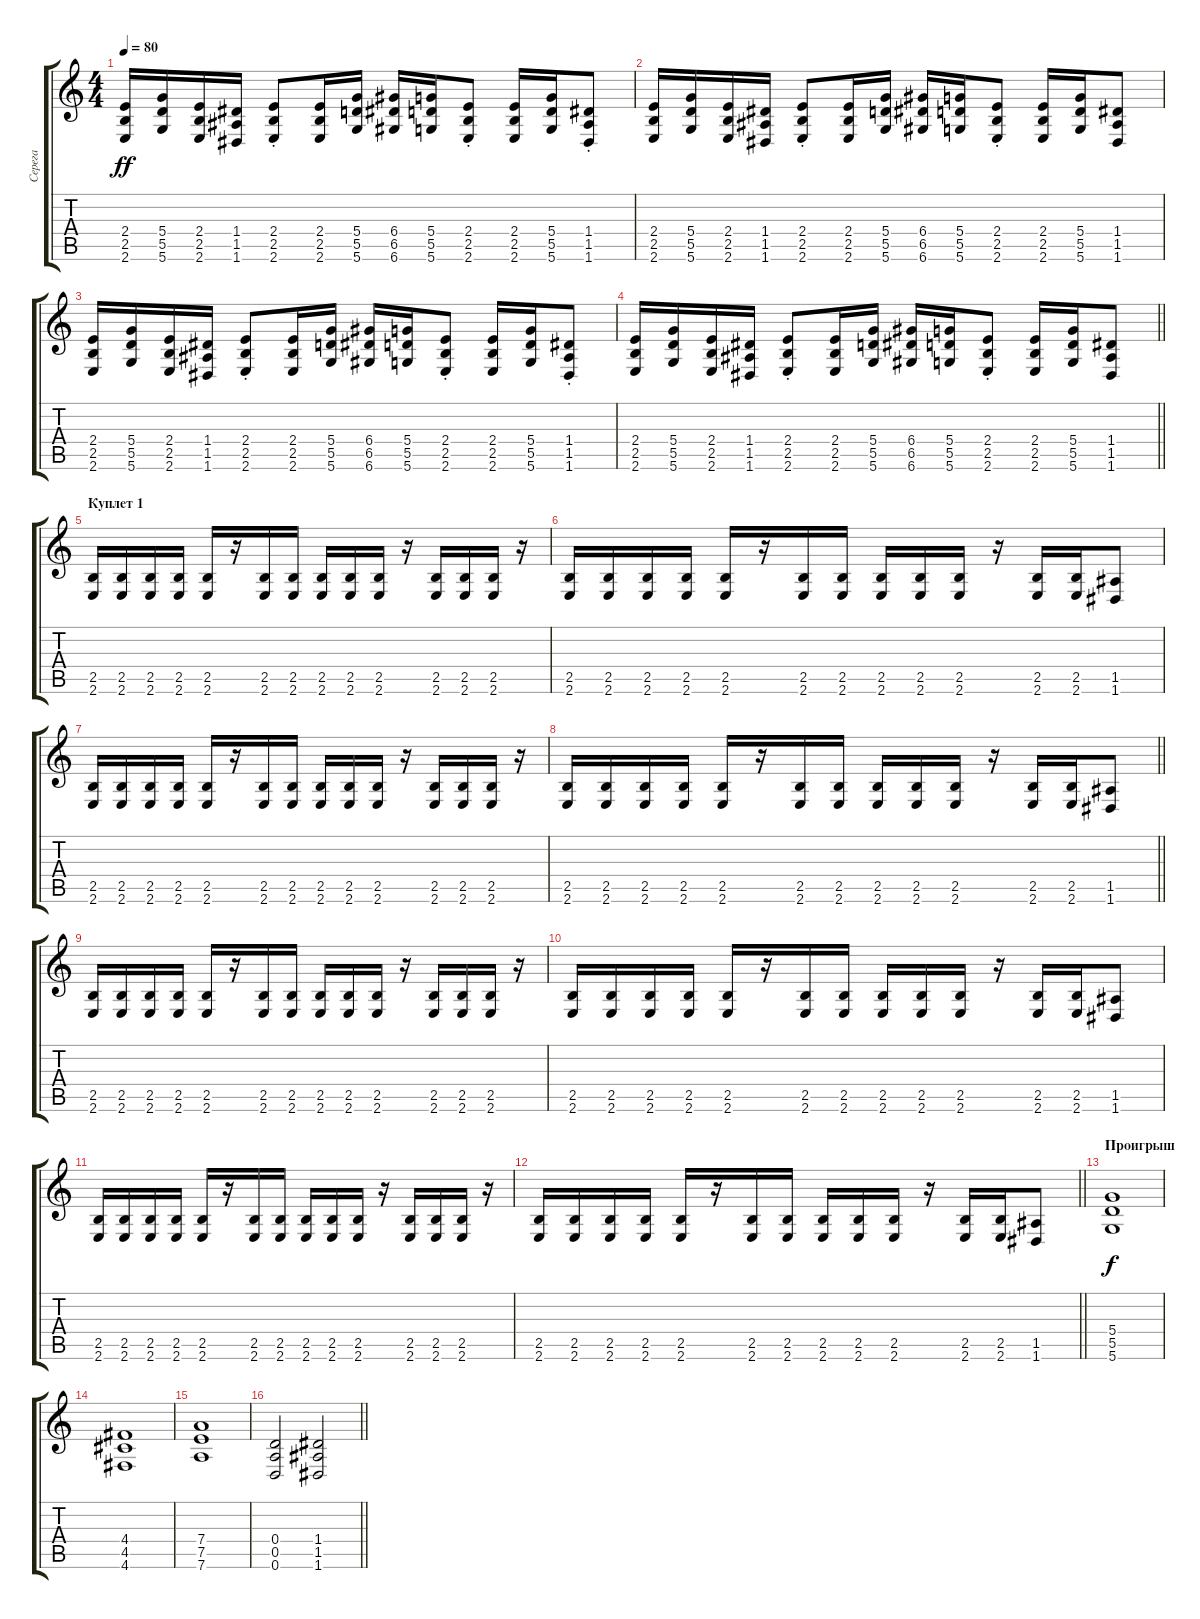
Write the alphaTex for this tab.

\track ("Серега" "Серега") {instrument distortionguitar}
\staff {score tabs}
\tuning (E4 B3 G3 D3 A2 D2) {hide}
\ts (4 4)
\tempo 80
\clef g2
\ks c
(2.4 2.5 2.6).16{dy ff} (5.4 5.5 5.6).16 (2.4 2.5 2.6).16 (1.4 1.5 1.6).16 (2.4{st} 2.5{st} 2.6{st}).8 (2.4 2.5 2.6).16 (5.4 5.5 5.6).16 (6.4 6.5 6.6).16 (5.4 5.5 5.6).16 (2.4{st} 2.5{st} 2.6{st}).8 (2.4 2.5 2.6).16 (5.4 5.5 5.6).16 (1.4{st} 1.5{st} 1.6{st}).8 |
(2.4 2.5 2.6).16 (5.4 5.5 5.6).16 (2.4 2.5 2.6).16 (1.4 1.5 1.6).16 (2.4{st} 2.5{st} 2.6{st}).8 (2.4 2.5 2.6).16 (5.4 5.5 5.6).16 (6.4 6.5 6.6).16 (5.4 5.5 5.6).16 (2.4{st} 2.5{st} 2.6{st}).8 (2.4 2.5 2.6).16 (5.4 5.5 5.6).16 (1.4 1.5 1.6).8 |
(2.4 2.5 2.6).16 (5.4 5.5 5.6).16 (2.4 2.5 2.6).16 (1.4 1.5 1.6).16 (2.4{st} 2.5{st} 2.6{st}).8 (2.4 2.5 2.6).16 (5.4 5.5 5.6).16 (6.4 6.5 6.6).16 (5.4 5.5 5.6).16 (2.4{st} 2.5{st} 2.6{st}).8 (2.4 2.5 2.6).16 (5.4 5.5 5.6).16 (1.4{st} 1.5{st} 1.6{st}).8 |
\barLineRight lightlight
(2.4 2.5 2.6).16 (5.4 5.5 5.6).16 (2.4 2.5 2.6).16 (1.4 1.5 1.6).16 (2.4{st} 2.5{st} 2.6{st}).8 (2.4 2.5 2.6).16 (5.4 5.5 5.6).16 (6.4 6.5 6.6).16 (5.4 5.5 5.6).16 (2.4{st} 2.5{st} 2.6{st}).8 (2.4 2.5 2.6).16 (5.4 5.5 5.6).16 (1.4 1.5 1.6).8 |
\section ("" "Куплет 1")
(2.5 2.6).16 (2.5 2.6).16 (2.5 2.6).16 (2.5 2.6).16 (2.5 2.6).16 r.16 (2.5 2.6).16 (2.5 2.6).16 (2.5 2.6).16 (2.5 2.6).16 (2.5 2.6).16 r.16 (2.5 2.6).16 (2.5 2.6).16 (2.5 2.6).16 r.16 |
(2.5 2.6).16 (2.5 2.6).16 (2.5 2.6).16 (2.5 2.6).16 (2.5 2.6).16 r.16 (2.5 2.6).16 (2.5 2.6).16 (2.5 2.6).16 (2.5 2.6).16 (2.5 2.6).16 r.16 (2.5 2.6).16 (2.5 2.6).16 (1.5 1.6).8 |
(2.5 2.6).16 (2.5 2.6).16 (2.5 2.6).16 (2.5 2.6).16 (2.5 2.6).16 r.16 (2.5 2.6).16 (2.5 2.6).16 (2.5 2.6).16 (2.5 2.6).16 (2.5 2.6).16 r.16 (2.5 2.6).16 (2.5 2.6).16 (2.5 2.6).16 r.16 |
\barLineRight lightlight
(2.5 2.6).16 (2.5 2.6).16 (2.5 2.6).16 (2.5 2.6).16 (2.5 2.6).16 r.16 (2.5 2.6).16 (2.5 2.6).16 (2.5 2.6).16 (2.5 2.6).16 (2.5 2.6).16 r.16 (2.5 2.6).16 (2.5 2.6).16 (1.5 1.6).8 |
(2.5 2.6).16 (2.5 2.6).16 (2.5 2.6).16 (2.5 2.6).16 (2.5 2.6).16 r.16 (2.5 2.6).16 (2.5 2.6).16 (2.5 2.6).16 (2.5 2.6).16 (2.5 2.6).16 r.16 (2.5 2.6).16 (2.5 2.6).16 (2.5 2.6).16 r.16 |
(2.5 2.6).16 (2.5 2.6).16 (2.5 2.6).16 (2.5 2.6).16 (2.5 2.6).16 r.16 (2.5 2.6).16 (2.5 2.6).16 (2.5 2.6).16 (2.5 2.6).16 (2.5 2.6).16 r.16 (2.5 2.6).16 (2.5 2.6).16 (1.5 1.6).8 |
(2.5 2.6).16 (2.5 2.6).16 (2.5 2.6).16 (2.5 2.6).16 (2.5 2.6).16 r.16 (2.5 2.6).16 (2.5 2.6).16 (2.5 2.6).16 (2.5 2.6).16 (2.5 2.6).16 r.16 (2.5 2.6).16 (2.5 2.6).16 (2.5 2.6).16 r.16 |
\barLineRight lightlight
(2.5 2.6).16 (2.5 2.6).16 (2.5 2.6).16 (2.5 2.6).16 (2.5 2.6).16 r.16 (2.5 2.6).16 (2.5 2.6).16 (2.5 2.6).16 (2.5 2.6).16 (2.5 2.6).16 r.16 (2.5 2.6).16 (2.5 2.6).16 (1.5 1.6).8 |
\section ("" "Проигрыш")
(5.4 5.5 5.6).1{dy f} |
(4.4 4.5 4.6).1 |
(7.4 7.5 7.6).1 |
\barLineRight lightlight
(0.4 0.5 0.6).2 (1.4 1.5 1.6).2
